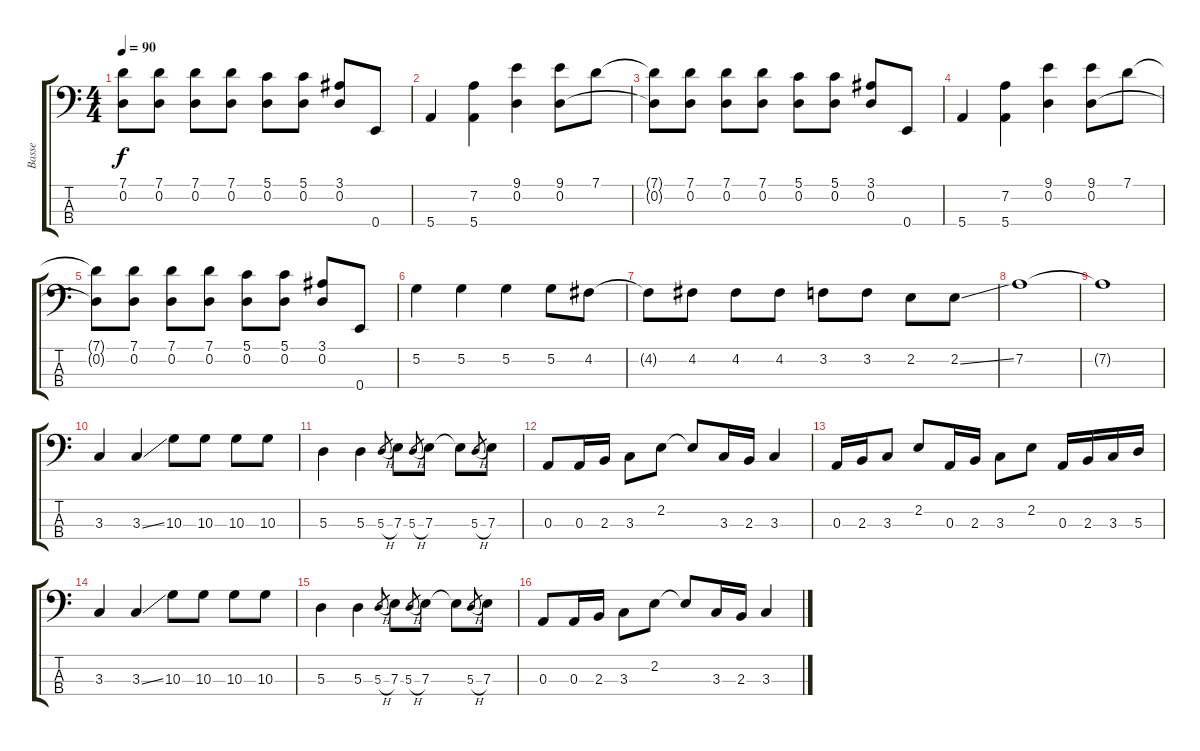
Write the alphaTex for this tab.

\track ("Basse" "Basse") {instrument electricbassfinger}
\staff {score tabs}
\tuning (G2 D2 A1 E1) {hide}
\ts (4 4)
\tempo 90
\clef f4
\ks c
(7.1{t} 0.2{t}).8{dy f} (7.1 0.2).8 (7.1 0.2).8 (7.1 0.2).8 (5.1 0.2).8 (5.1 0.2).8 (3.1 0.2).8 0.4.8 |
5.4.4 (7.2 5.4).4 (9.1 0.2).4 (9.1 0.2).8 7.1.8 |
(7.1{t} 0.2{t}).8 (7.1 0.2).8 (7.1 0.2).8 (7.1 0.2).8 (5.1 0.2).8 (5.1 0.2).8 (3.1 0.2).8 0.4.8 |
5.4.4 (7.2 5.4).4 (9.1 0.2).4 (9.1 0.2).8 7.1.8 |
(7.1{t} 0.2{t}).8 (7.1 0.2).8 (7.1 0.2).8 (7.1 0.2).8 (5.1 0.2).8 (5.1 0.2).8 (3.1 0.2).8 0.4.8 |
5.2.4 5.2.4 5.2.4 5.2.8 4.2.8 |
4.2{t}.8 4.2.8 4.2.8 4.2.8 3.2.8 3.2.8 2.2.8 2.2{ss}.8 |
7.2.1 |
7.2{t}.1 |
3.3.4 3.3{ss}.4 10.3.8 10.3.8 10.3.8 10.3.8 |
5.3.4 5.3.4 5.3{h}.8{gr} 7.3.8 5.3{h}.8{gr} 7.3.8 7.3{t}.8 5.3{h}.8{gr} 7.3.8 |
0.3.8 0.3.16 2.3.16 3.3.8 2.2.8 2.2{t}.8 3.3.16 2.3.16 3.3.4 |
0.3.16 2.3.16 3.3.8 2.2.8 0.3.16 2.3.16 3.3.8 2.2.8 0.3.16 2.3.16 3.3.16 5.3.16 |
3.3.4 3.3{ss}.4 10.3.8 10.3.8 10.3.8 10.3.8 |
5.3.4 5.3.4 5.3{h}.8{gr} 7.3.8 5.3{h}.8{gr} 7.3.8 7.3{t}.8 5.3{h}.8{gr} 7.3.8 |
0.3.8 0.3.16 2.3.16 3.3.8 2.2.8 2.2{t}.8 3.3.16 2.3.16 3.3.4
